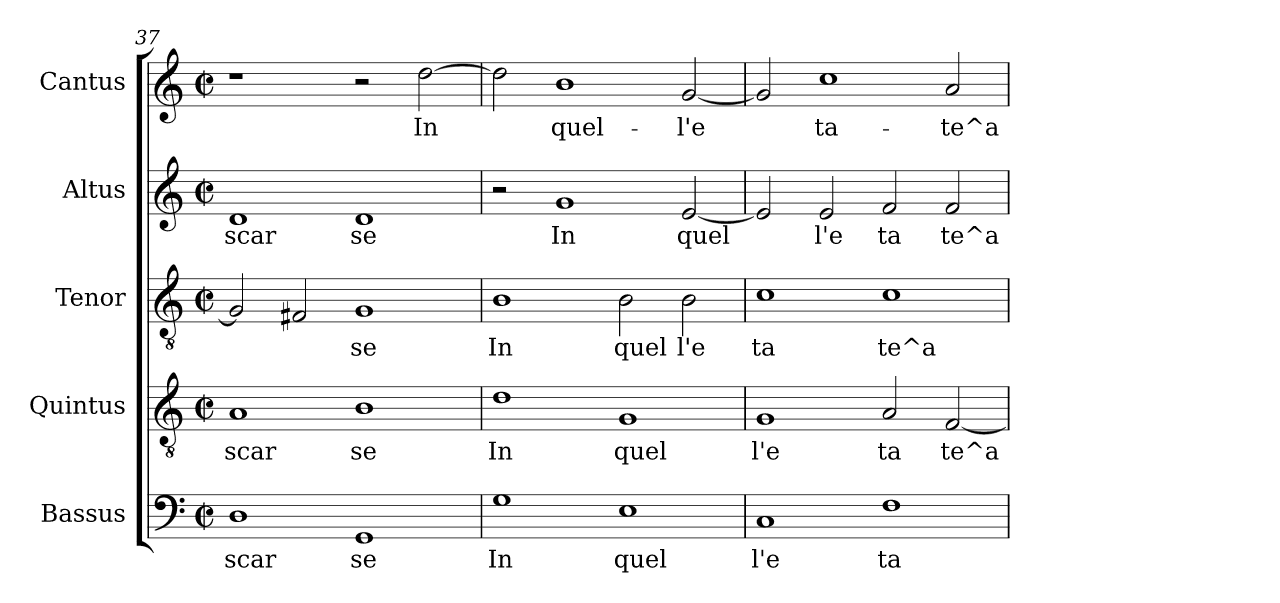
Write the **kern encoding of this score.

**kern	**text	**kern	**text	**kern	**text	**kern	**text	**kern	**text
*part5	*part5	*part4	*part4	*part3	*part3	*part2	*part2	*part1	*part1
*staff5	*staff5	*staff4	*staff4	*staff3	*staff3	*staff2	*staff2	*staff1	*staff1
*I"Bassus	*	*I"Quintus	*	*I"Tenor	*	*I"Altus	*	*I"Cantus	*
!!LO:LB:g=z
*clefF4	*	*clefGv2	*	*clefGv2	*	*clefG2	*	*clefG2	*
*k[]	*	*k[]	*	*k[]	*	*k[]	*	*k[]	*
*C:	*	*C:	*	*C:	*	*C:	*	*C:	*
*M2/2	*	*M2/2	*	*M2/2	*	*M2/2	*	*M2/2	*
*met(c|)	*	*met(c|)	*	*met(c|)	*	*met(c|)	*	*met(c|)	*
=37	=37	=37	=37	=37	=37	=37	=37	=37	=37
!	!LO:LY:b:cj	!	!LO:LY:b:cj	!	!LO:LY:b:cj	!	!LO:LY:b:cj	!	!
1D	scar	1A	scar	2G/]	--	1d	scar	1r	.
!	!	!	!	!	!LO:LY:b:cj	!	!	!	!
.	.	.	.	2F#X/	--	.	.	.	.
!	!LO:LY:b:cj	!	!LO:LY:b:cj	!	!LO:LY:b:cj	!	!LO:LY:b:cj	!	!
1GG	se	1B	se	1G	-se	1d	se	2r	.
!	!	!	!	!	!	!	!	!	!LO:LY:b:cj
.	.	.	.	.	.	.	.	[>2dd\	In
=38	=38	=38	=38	=38	=38	=38	=38	=38	=38
!	!LO:LY:b:cj	!	!LO:LY:b:cj	!	!LO:LY:b:cj	!	!	!	!LO:LY:b:cj
1G	In	1d	In	1B	In	2r	.	2dd\]	.
!	!	!	!	!	!	!	!LO:LY:b:cj	!	!LO:LY:b:cj
.	.	.	.	.	.	1g	In	1b	quel-
!	!LO:LY:b:cj	!	!LO:LY:b:cj	!	!LO:LY:b:cj	!	!	!	!
1E	quel	1G	quel	2B\	quel	.	.	.	.
!	!	!	!	!	!LO:LY:b:cj	!	!LO:LY:b:cj	!	!LO:LY:b:cj
.	.	.	.	2B\	l'e	[<2e/	quel	[<2g/	-l'e-
=39	=39	=39	=39	=39	=39	=39	=39	=39	=39
!	!LO:LY:b:cj	!	!LO:LY:b:cj	!	!LO:LY:b:cj	!	!LO:LY:b:cj	!	!LO:LY:b:cj
1C	l'e	1G	l'e	1c	ta	2e/]	.	2g/]	--
!	!	!	!	!	!	!	!LO:LY:b:cj	!	!LO:LY:b:cj
.	.	.	.	.	.	2e/	l'e	1cc	-ta-
!	!LO:LY:b:cj	!	!LO:LY:b:cj	!	!LO:LY:b:cj	!	!LO:LY:b:cj	!	!
1F	ta	2A/	ta	1c	te^a	2f/	ta	.	.
!	!	!	!LO:LY:b:cj	!	!	!	!LO:LY:b:cj	!	!LO:LY:b:cj
.	.	[<2F/	te^a	.	.	2f/	te^a	2a/	-te^a
=	=	=	=	=	=	=	=	=	=
*-	*-	*-	*-	*-	*-	*-	*-	*-	*-
